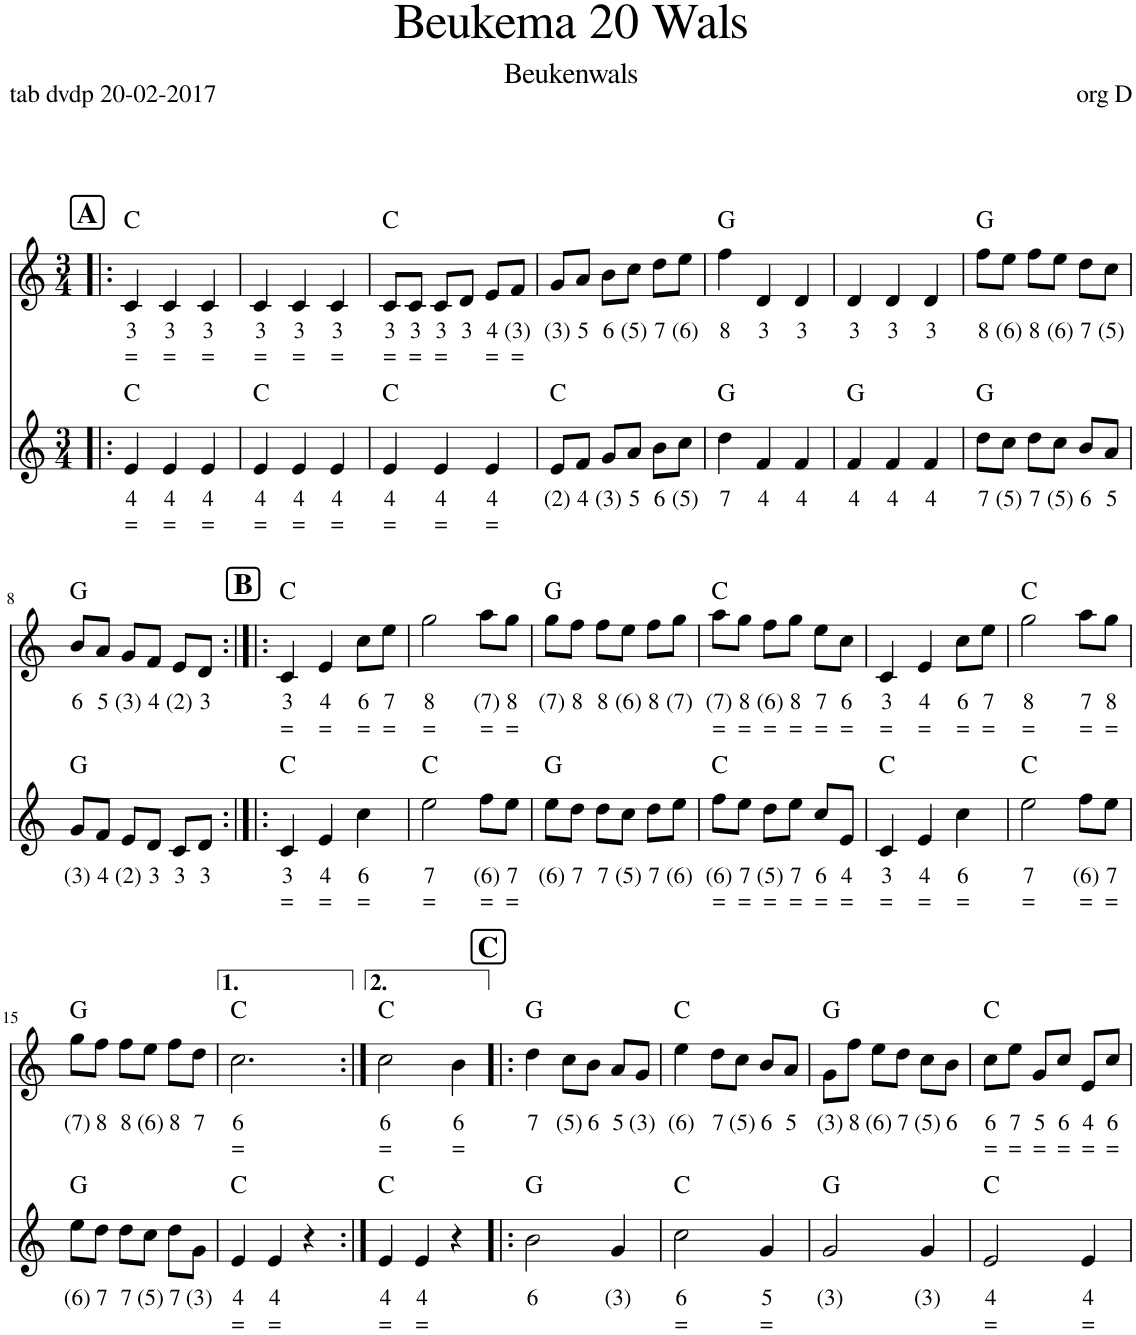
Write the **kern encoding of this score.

**kern	**text	**text	**harte	**kern	**text	**text	**harte
*part2	*part2	*part2	*part2	*part1	*part1	*part1	*part1
*staff2	*staff2	*staff2	*	*staff1	*staff1	*staff1	*
*I"Viool	*	*	*	*I"Stem	*	*	*
*clefG2	*	*	*	*clefG2	*	*	*
*k[]	*	*	*	*k[]	*	*	*
*M3/4	*	*	*	*M3/4	*	*	*
!!LO:REH:place=s1:a:B:cj:fs=14:t=A
=1!|:	=1!|:	=1!|:	=1!|:	=1!|:	=1!|:	=1!|:	=1!|:
!	!LO:LY:b	!LO:LY:b	!	!	!LO:LY:b	!LO:LY:b	!
4e/	4	=	C:maj	4c/	3	=	C:maj
!	!LO:LY:b	!LO:LY:b	!	!	!LO:LY:b	!LO:LY:b	!
4e/	4	=	.	4c/	3	=	.
!	!LO:LY:b	!LO:LY:b	!	!	!LO:LY:b	!LO:LY:b	!
4e/	4	=	.	4c/	3	=	.
=2	=2	=2	=2	=2	=2	=2	=2
!	!LO:LY:b	!LO:LY:b	!	!	!LO:LY:b	!LO:LY:b	!
4e/	4	=	C:maj	4c/	3	=	.
!	!LO:LY:b	!LO:LY:b	!	!	!LO:LY:b	!LO:LY:b	!
4e/	4	=	.	4c/	3	=	.
!	!LO:LY:b	!LO:LY:b	!	!	!LO:LY:b	!LO:LY:b	!
4e/	4	=	.	4c/	3	=	.
=3	=3	=3	=3	=3	=3	=3	=3
!	!LO:LY:b	!LO:LY:b	!	!	!LO:LY:b	!LO:LY:b	!
4e/	4	=	C:maj	8c/L	3	=	C:maj
!	!	!	!	!	!LO:LY:b	!LO:LY:b	!
.	.	.	.	8c/J	3	=	.
!	!LO:LY:b	!LO:LY:b	!	!	!LO:LY:b	!LO:LY:b	!
4e/	4	=	.	8c/L	3	=	.
!	!	!	!	!	!LO:LY:b	!	!
.	.	.	.	8d/J	3	.	.
!	!LO:LY:b	!LO:LY:b	!	!	!LO:LY:b	!LO:LY:b	!
4e/	4	=	.	8e/L	4	=	.
!	!	!	!	!	!LO:LY:b	!LO:LY:b	!
.	.	.	.	8f/J	(3)	=	.
=4	=4	=4	=4	=4	=4	=4	=4
!	!LO:LY:b	!	!	!	!LO:LY:b	!	!
8e/L	(2)	.	C:maj	8g/L	(3)	.	.
!	!LO:LY:b	!	!	!	!LO:LY:b	!	!
8f/J	4	.	.	8a/J	5	.	.
!	!LO:LY:b	!	!	!	!LO:LY:b	!	!
8g/L	(3)	.	.	8b\L	6	.	.
!	!LO:LY:b	!	!	!	!LO:LY:b	!	!
8a/J	5	.	.	8cc\J	(5)	.	.
!	!LO:LY:b	!	!	!	!LO:LY:b	!	!
8b\L	6	.	.	8dd\L	7	.	.
!	!LO:LY:b	!	!	!	!LO:LY:b	!	!
8cc\J	(5)	.	.	8ee\J	(6)	.	.
=5	=5	=5	=5	=5	=5	=5	=5
!	!LO:LY:b	!	!	!	!LO:LY:b	!	!
4dd\	7	.	G:maj	4ff\	8	.	G:maj
!	!LO:LY:b	!	!	!	!LO:LY:b	!	!
4f/	4	.	.	4d/	3	.	.
!	!LO:LY:b	!	!	!	!LO:LY:b	!	!
4f/	4	.	.	4d/	3	.	.
=6	=6	=6	=6	=6	=6	=6	=6
!	!LO:LY:b	!	!	!	!LO:LY:b	!	!
4f/	4	.	G:maj	4d/	3	.	.
!	!LO:LY:b	!	!	!	!LO:LY:b	!	!
4f/	4	.	.	4d/	3	.	.
!	!LO:LY:b	!	!	!	!LO:LY:b	!	!
4f/	4	.	.	4d/	3	.	.
=7	=7	=7	=7	=7	=7	=7	=7
!	!LO:LY:b	!	!	!	!LO:LY:b	!	!
8dd\L	7	.	G:maj	8ff\L	8	.	G:maj
!	!LO:LY:b	!	!	!	!LO:LY:b	!	!
8cc\J	(5)	.	.	8ee\J	(6)	.	.
!	!LO:LY:b	!	!	!	!LO:LY:b	!	!
8dd\L	7	.	.	8ff\L	8	.	.
!	!LO:LY:b	!	!	!	!LO:LY:b	!	!
8cc\J	(5)	.	.	8ee\J	(6)	.	.
!	!LO:LY:b	!	!	!	!LO:LY:b	!	!
8b/L	6	.	.	8dd\L	7	.	.
!	!LO:LY:b	!	!	!	!LO:LY:b	!	!
8a/J	5	.	.	8cc\J	(5)	.	.
!!LO:LB:g=z
=8	=8	=8	=8	=8	=8	=8	=8
!	!LO:LY:b	!	!	!	!LO:LY:b	!	!
8g/L	(3)	.	G:maj	8b/L	6	.	G:maj
!	!LO:LY:b	!	!	!	!LO:LY:b	!	!
8f/J	4	.	.	8a/J	5	.	.
!	!LO:LY:b	!	!	!	!LO:LY:b	!	!
8e/L	(2)	.	.	8g/L	(3)	.	.
!	!LO:LY:b	!	!	!	!LO:LY:b	!	!
8d/J	3	.	.	8f/J	4	.	.
!	!LO:LY:b	!	!	!	!LO:LY:b	!	!
8c/L	3	.	.	8e/L	(2)	.	.
!	!LO:LY:b	!	!	!	!LO:LY:b	!	!
8d/J	3	.	.	8d/J	3	.	.
!!LO:REH:place=s1:a:B:cj:fs=14:t=B
=9:|!|:	=9:|!|:	=9:|!|:	=9:|!|:	=9:|!|:	=9:|!|:	=9:|!|:	=9:|!|:
!	!LO:LY:b	!LO:LY:b	!	!	!LO:LY:b	!LO:LY:b	!
4c/	3	=	C:maj	4c/	3	=	C:maj
!	!LO:LY:b	!LO:LY:b	!	!	!LO:LY:b	!LO:LY:b	!
4e/	4	=	.	4e/	4	=	.
!	!LO:LY:b	!LO:LY:b	!	!	!LO:LY:b	!LO:LY:b	!
4cc\	6	=	.	8cc\L	6	=	.
!	!	!	!	!	!LO:LY:b	!LO:LY:b	!
.	.	.	.	8ee\J	7	=	.
=10	=10	=10	=10	=10	=10	=10	=10
!	!LO:LY:b	!LO:LY:b	!	!	!LO:LY:b	!LO:LY:b	!
2ee\	7	=	C:maj	2gg\	8	=	.
!	!LO:LY:b	!LO:LY:b	!	!	!LO:LY:b	!LO:LY:b	!
8ff\L	(6)	=	.	8aa\L	(7)	=	.
!	!LO:LY:b	!LO:LY:b	!	!	!LO:LY:b	!LO:LY:b	!
8ee\J	7	=	.	8gg\J	8	=	.
=11	=11	=11	=11	=11	=11	=11	=11
!	!LO:LY:b	!	!	!	!LO:LY:b	!	!
8ee\L	(6)	.	G:maj	8gg\L	(7)	.	G:maj
!	!LO:LY:b	!	!	!	!LO:LY:b	!	!
8dd\J	7	.	.	8ff\J	8	.	.
!	!LO:LY:b	!	!	!	!LO:LY:b	!	!
8dd\L	7	.	.	8ff\L	8	.	.
!	!LO:LY:b	!	!	!	!LO:LY:b	!	!
8cc\J	(5)	.	.	8ee\J	(6)	.	.
!	!LO:LY:b	!	!	!	!LO:LY:b	!	!
8dd\L	7	.	.	8ff\L	8	.	.
!	!LO:LY:b	!	!	!	!LO:LY:b	!	!
8ee\J	(6)	.	.	8gg\J	(7)	.	.
=12	=12	=12	=12	=12	=12	=12	=12
!	!LO:LY:b	!LO:LY:b	!	!	!LO:LY:b	!LO:LY:b	!
8ff\L	(6)	=	C:maj	8aa\L	(7)	=	C:maj
!	!LO:LY:b	!LO:LY:b	!	!	!LO:LY:b	!LO:LY:b	!
8ee\J	7	=	.	8gg\J	8	=	.
!	!LO:LY:b	!LO:LY:b	!	!	!LO:LY:b	!LO:LY:b	!
8dd\L	(5)	=	.	8ff\L	(6)	=	.
!	!LO:LY:b	!LO:LY:b	!	!	!LO:LY:b	!LO:LY:b	!
8ee\J	7	=	.	8gg\J	8	=	.
!	!LO:LY:b	!LO:LY:b	!	!	!LO:LY:b	!LO:LY:b	!
8cc/L	6	=	.	8ee\L	7	=	.
!	!LO:LY:b	!LO:LY:b	!	!	!LO:LY:b	!LO:LY:b	!
8e/J	4	=	.	8cc\J	6	=	.
=13	=13	=13	=13	=13	=13	=13	=13
!	!LO:LY:b	!LO:LY:b	!	!	!LO:LY:b	!LO:LY:b	!
4c/	3	=	C:maj	4c/	3	=	.
!	!LO:LY:b	!LO:LY:b	!	!	!LO:LY:b	!LO:LY:b	!
4e/	4	=	.	4e/	4	=	.
!	!LO:LY:b	!LO:LY:b	!	!	!LO:LY:b	!LO:LY:b	!
4cc\	6	=	.	8cc\L	6	=	.
!	!	!	!	!	!LO:LY:b	!LO:LY:b	!
.	.	.	.	8ee\J	7	=	.
=14	=14	=14	=14	=14	=14	=14	=14
!	!LO:LY:b	!LO:LY:b	!	!	!LO:LY:b	!LO:LY:b	!
2ee\	7	=	C:maj	2gg\	8	=	C:maj
!	!LO:LY:b	!LO:LY:b	!	!	!LO:LY:b	!LO:LY:b	!
8ff\L	(6)	=	.	8aa\L	7	=	.
!	!LO:LY:b	!LO:LY:b	!	!	!LO:LY:b	!LO:LY:b	!
8ee\J	7	=	.	8gg\J	8	=	.
!!LO:LB:g=z
=15	=15	=15	=15	=15	=15	=15	=15
!	!LO:LY:b	!	!	!	!LO:LY:b	!	!
8ee\L	(6)	.	G:maj	8gg\L	(7)	.	G:maj
!	!LO:LY:b	!	!	!	!LO:LY:b	!	!
8dd\J	7	.	.	8ff\J	8	.	.
!	!LO:LY:b	!	!	!	!LO:LY:b	!	!
8dd\L	7	.	.	8ff\L	8	.	.
!	!LO:LY:b	!	!	!	!LO:LY:b	!	!
8cc\J	(5)	.	.	8ee\J	(6)	.	.
!	!LO:LY:b	!	!	!	!LO:LY:b	!	!
8dd\L	7	.	.	8ff\L	8	.	.
!	!LO:LY:b	!	!	!	!LO:LY:b	!	!
8g\J	(3)	.	.	8dd\J	7	.	.
=16	=16	=16	=16	=16	=16	=16	=16
!	!LO:LY:b	!LO:LY:b	!	!	!LO:LY:b	!LO:LY:b	!
4e/	4	=	C:maj	2.cc\	6	=	C:maj
!	!LO:LY:b	!LO:LY:b	!	!	!	!	!
4e/	4	=	.	.	.	.	.
4r	.	.	.	.	.	.	.
=17:|!	=17:|!	=17:|!	=17:|!	=17:|!	=17:|!	=17:|!	=17:|!
!	!LO:LY:b	!LO:LY:b	!	!	!LO:LY:b	!LO:LY:b	!
4e/	4	=	C:maj	2cc\	6	=	C:maj
!	!LO:LY:b	!LO:LY:b	!	!	!	!	!
4e/	4	=	.	.	.	.	.
!	!	!	!	!	!LO:LY:b	!LO:LY:b	!
4r	.	.	.	4b\	6	=	.
!!LO:REH:place=s1:a:B:cj:fs=14:t=C
=18!|:	=18!|:	=18!|:	=18!|:	=18!|:	=18!|:	=18!|:	=18!|:
!	!LO:LY:b	!	!	!	!LO:LY:b	!	!
2b\	6	.	G:maj	4dd\	7	.	G:maj
!	!	!	!	!	!LO:LY:b	!	!
.	.	.	.	8cc\L	(5)	.	.
!	!	!	!	!	!LO:LY:b	!	!
.	.	.	.	8b\J	6	.	.
!	!LO:LY:b	!	!	!	!LO:LY:b	!	!
4g/	(3)	.	.	8a/L	5	.	.
!	!	!	!	!	!LO:LY:b	!	!
.	.	.	.	8g/J	(3)	.	.
=19	=19	=19	=19	=19	=19	=19	=19
!	!LO:LY:b	!LO:LY:b	!	!	!LO:LY:b	!	!
2cc\	6	=	C:maj	4ee\	(6)	.	C:maj
!	!	!	!	!	!LO:LY:b	!	!
.	.	.	.	8dd\L	7	.	.
!	!	!	!	!	!LO:LY:b	!	!
.	.	.	.	8cc\J	(5)	.	.
!	!LO:LY:b	!LO:LY:b	!	!	!LO:LY:b	!	!
4g/	5	=	.	8b/L	6	.	.
!	!	!	!	!	!LO:LY:b	!	!
.	.	.	.	8a/J	5	.	.
=20	=20	=20	=20	=20	=20	=20	=20
!	!LO:LY:b	!	!	!	!LO:LY:b	!	!
2g/	(3)	.	G:maj	8g\L	(3)	.	G:maj
!	!	!	!	!	!LO:LY:b	!	!
.	.	.	.	8ff\J	8	.	.
!	!	!	!	!	!LO:LY:b	!	!
.	.	.	.	8ee\L	(6)	.	.
!	!	!	!	!	!LO:LY:b	!	!
.	.	.	.	8dd\J	7	.	.
!	!LO:LY:b	!	!	!	!LO:LY:b	!	!
4g/	(3)	.	.	8cc\L	(5)	.	.
!	!	!	!	!	!LO:LY:b	!	!
.	.	.	.	8b\J	6	.	.
=21	=21	=21	=21	=21	=21	=21	=21
!	!LO:LY:b	!LO:LY:b	!	!	!LO:LY:b	!LO:LY:b	!
2e/	4	=	C:maj	8cc\L	6	=	C:maj
!	!	!	!	!	!LO:LY:b	!LO:LY:b	!
.	.	.	.	8ee\J	7	=	.
!	!	!	!	!	!LO:LY:b	!LO:LY:b	!
.	.	.	.	8g/L	5	=	.
!	!	!	!	!	!LO:LY:b	!LO:LY:b	!
.	.	.	.	8cc/J	6	=	.
!	!LO:LY:b	!LO:LY:b	!	!	!LO:LY:b	!LO:LY:b	!
4e/	4	=	.	8e/L	4	=	.
!	!	!	!	!	!LO:LY:b	!LO:LY:b	!
.	.	.	.	8cc/J	6	=	.
=	=	=	=	=	=	=	=
*-	*-	*-	*-	*-	*-	*-	*-
